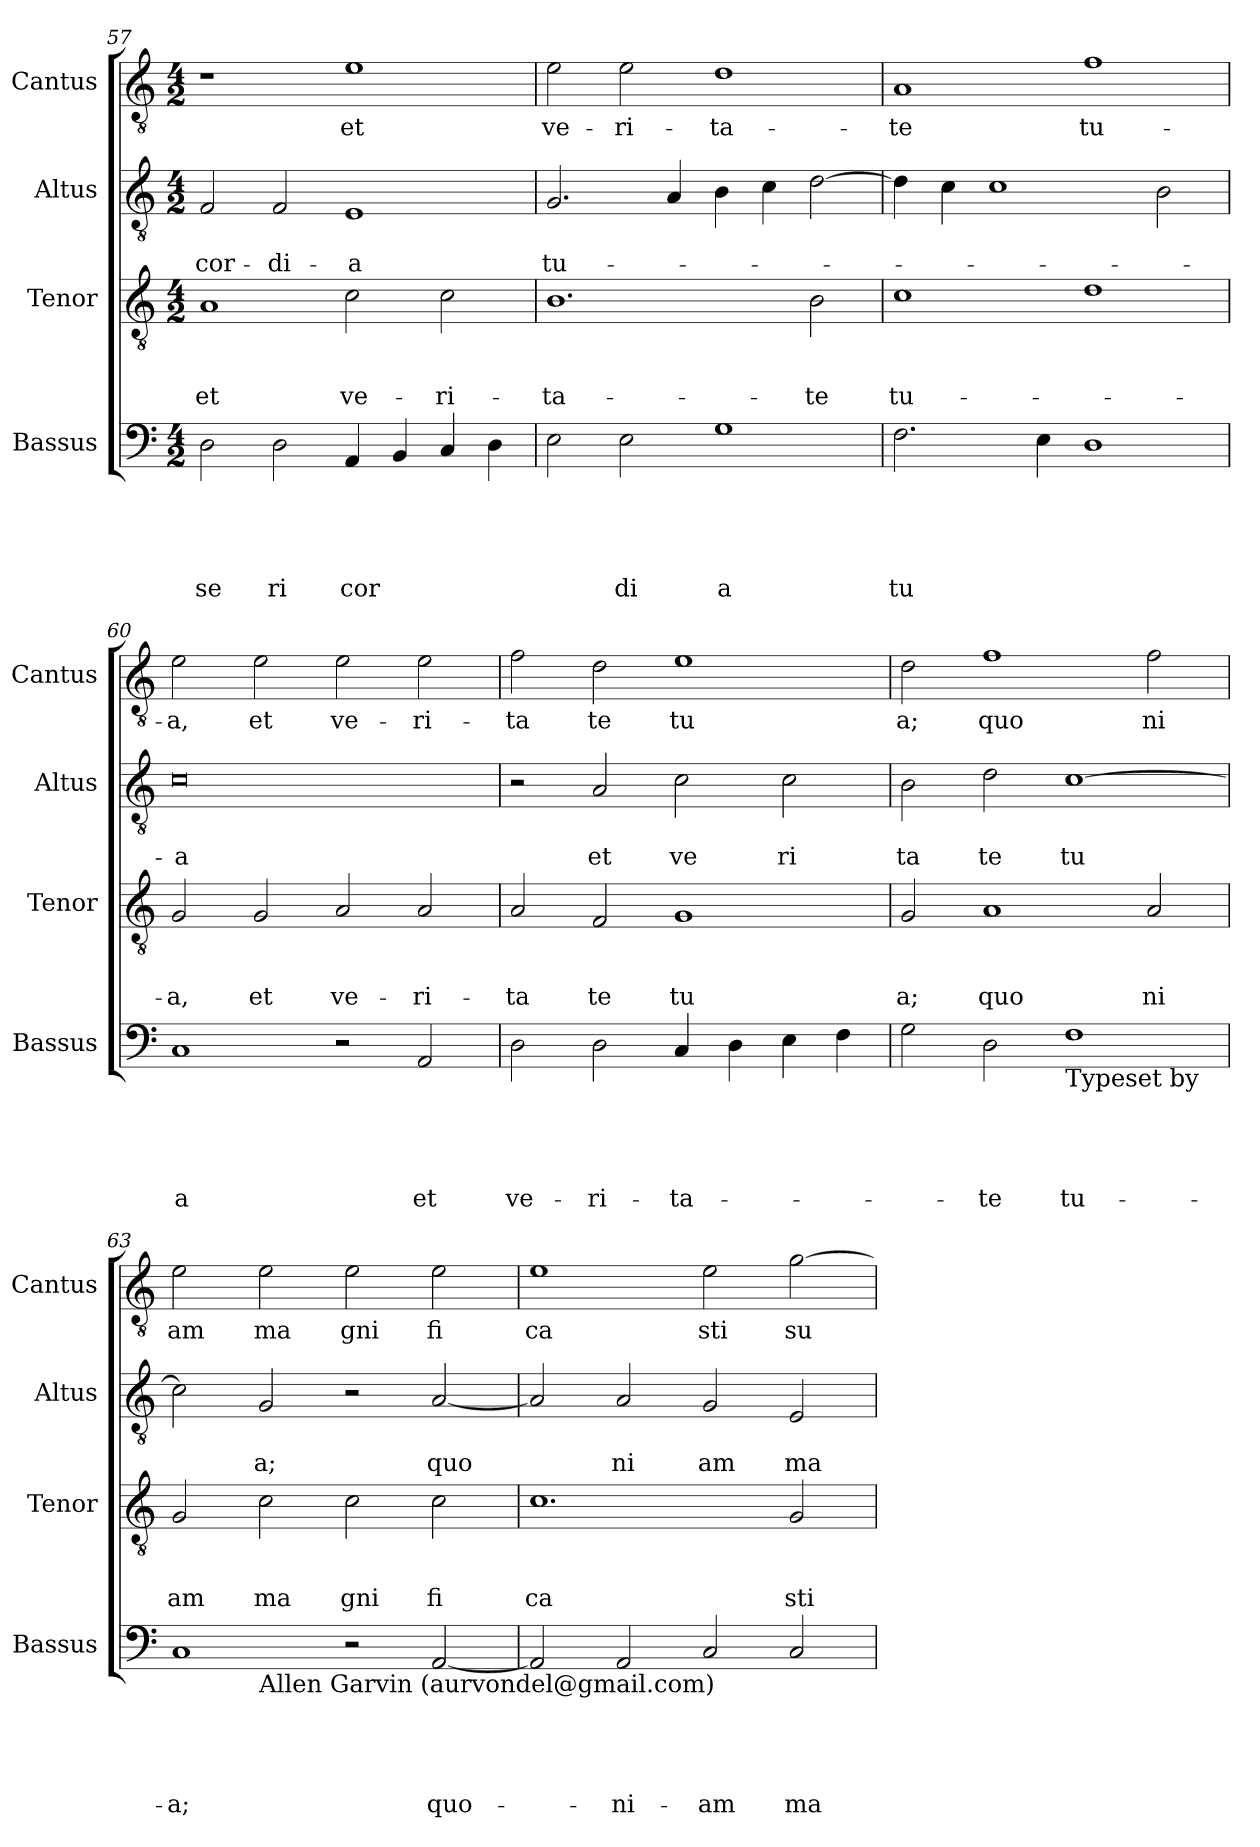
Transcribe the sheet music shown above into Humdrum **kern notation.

**kern	**text	**text	**text	**text	**text	**kern	**text	**text	**text	**kern	**text	**text	**kern	**text
*part4	*part4	*part4	*part4	*part4	*part4	*part3	*part3	*part3	*part3	*part2	*part2	*part2	*part1	*part1
*staff4	*staff4	*staff4	*staff4	*staff4	*staff4	*staff3	*staff3	*staff3	*staff3	*staff2	*staff2	*staff2	*staff1	*staff1
*I"Bassus	*	*	*	*	*	*I"Tenor	*	*	*	*I"Altus	*	*	*I"Cantus	*
*I'Bassus	*	*	*	*	*	*I'Tenor	*	*	*	*I'Altus	*	*	*I'Cantus	*
*clefF4	*	*	*	*	*	*clefGv2	*	*	*	*clefGv2	*	*	*clefGv2	*
*k[]	*	*	*	*	*	*k[]	*	*	*	*k[]	*	*	*k[]	*
*C:	*	*	*	*	*	*C:	*	*	*	*C:	*	*	*C:	*
*M4/2	*	*	*	*	*	*M4/2	*	*	*	*M4/2	*	*	*M4/2	*
=57	=57	=57	=57	=57	=57	=57	=57	=57	=57	=57	=57	=57	=57	=57
!	!	!	!	!	!LO:LY:b	!	!	!	!LO:LY:b	!	!	!LO:LY:b	!	!
2D\	.	.	.	.	se	1A	.	.	et	2F/	.	-cor-	1r	.
!	!	!	!	!	!LO:LY:b	!	!	!	!	!	!	!LO:LY:b	!	!
2D\	.	.	.	.	ri	.	.	.	.	2F/	.	-di-	.	.
!	!	!	!	!	!LO:LY:b	!	!	!	!LO:LY:b	!	!	!LO:LY:b	!	!LO:LY:b
4AA/	.	.	.	.	cor	2c\	.	.	ve-	1E	.	-a	1e	et
4BB/	.	.	.	.	.	.	.	.	.	.	.	.	.	.
!	!	!	!	!	!	!	!	!	!LO:LY:b	!	!	!	!	!
4C/	.	.	.	.	.	2c\	.	.	-ri-	.	.	.	.	.
4D\	.	.	.	.	.	.	.	.	.	.	.	.	.	.
=58	=58	=58	=58	=58	=58	=58	=58	=58	=58	=58	=58	=58	=58	=58
!	!	!	!	!	!	!	!	!	!LO:LY:b	!	!	!LO:LY:b	!	!LO:LY:b
2E\	.	.	.	.	.	1.B	.	.	-ta-	2.G/	.	tu-	2e\	ve-
!	!	!	!	!	!LO:LY:b	!	!	!	!	!	!	!	!	!LO:LY:b
2E\	.	.	.	.	di	.	.	.	.	.	.	.	2e\	-ri-
.	.	.	.	.	.	.	.	.	.	4A/	.	.	.	.
!	!	!	!	!	!LO:LY:b	!	!	!	!	!	!	!	!	!LO:LY:b
1G	.	.	.	.	a	.	.	.	.	4B\	.	.	1d	-ta-
.	.	.	.	.	.	.	.	.	.	4c\	.	.	.	.
!	!	!	!	!	!	!	!	!	!LO:LY:b	!	!	!	!	!
.	.	.	.	.	.	2B\	.	.	-te	[>2d\	.	.	.	.
=59	=59	=59	=59	=59	=59	=59	=59	=59	=59	=59	=59	=59	=59	=59
!	!	!	!	!	!LO:LY:b	!	!	!	!LO:LY:b	!	!	!	!	!LO:LY:b
2.F\	.	.	.	.	tu	1c	.	.	tu-	4d\]	.	.	1A	-te
.	.	.	.	.	.	.	.	.	.	4c\	.	.	.	.
.	.	.	.	.	.	.	.	.	.	1c	.	.	.	.
4E\	.	.	.	.	.	.	.	.	.	.	.	.	.	.
!	!	!	!	!	!	!	!	!	!	!	!	!	!	!LO:LY:b
1D	.	.	.	.	.	1d	.	.	.	.	.	.	1f	tu-
.	.	.	.	.	.	.	.	.	.	2B\	.	.	.	.
=60	=60	=60	=60	=60	=60	=60	=60	=60	=60	=60	=60	=60	=60	=60
!	!	!	!	!	!LO:LY:b	!	!	!	!LO:LY:b	!	!	!LO:LY:b	!	!LO:LY:b
1C	.	.	.	.	a	2G/	.	.	-a,	0c	.	-a	2e\	-a,
!	!	!	!	!	!	!	!	!	!LO:LY:b	!	!	!	!	!LO:LY:b
.	.	.	.	.	.	2G/	.	.	et	.	.	.	2e\	et
!	!	!	!	!	!	!	!	!	!LO:LY:b	!	!	!	!	!LO:LY:b
2r	.	.	.	.	.	2A/	.	.	ve-	.	.	.	2e\	ve-
!	!	!	!	!	!LO:LY:b	!	!	!	!LO:LY:b	!	!	!	!	!LO:LY:b
2AA/	.	.	.	.	et	2A/	.	.	-ri-	.	.	.	2e\	-ri-
!!LO:LB:g=z
=61	=61	=61	=61	=61	=61	=61	=61	=61	=61	=61	=61	=61	=61	=61
!	!	!	!	!	!LO:LY:b	!	!	!	!LO:LY:b	!	!	!	!	!LO:LY:b
2D\	.	.	.	.	ve-	2A/	.	.	-ta	2r	.	.	2f\	-ta
!	!	!	!	!	!LO:LY:b	!	!	!	!LO:LY:b	!	!	!LO:LY:b	!	!LO:LY:b
2D\	.	.	.	.	-ri-	2F/	.	.	te	2A/	.	et	2d\	te
!	!	!	!	!	!LO:LY:b	!	!	!	!LO:LY:b	!	!	!LO:LY:b	!	!LO:LY:b
4C/	.	.	.	.	-ta-	1G	.	.	tu	2c\	.	ve	1e	tu
4D\	.	.	.	.	.	.	.	.	.	.	.	.	.	.
!	!	!	!	!	!	!	!	!	!	!	!	!LO:LY:b	!	!
4E\	.	.	.	.	.	.	.	.	.	2c\	.	ri	.	.
4F\	.	.	.	.	.	.	.	.	.	.	.	.	.	.
=62	=62	=62	=62	=62	=62	=62	=62	=62	=62	=62	=62	=62	=62	=62
!	!	!	!	!	!	!	!	!	!LO:LY:b	!	!	!LO:LY:b	!	!LO:LY:b
2G\	.	.	.	.	.	2G/	.	.	a;	2B\	.	ta	2d\	a;
!	!	!	!	!	!LO:LY:b	!	!	!	!LO:LY:b	!	!	!LO:LY:b	!	!LO:LY:b
2D\	.	.	.	.	-te	1A	.	.	quo	2d\	.	te	1f	quo
!LO:TX:b:t=Typeset by	!	!	!	!	!	!	!	!	!	!	!	!	!	!
!	!	!	!	!	!LO:LY:b	!	!	!	!	!	!	!LO:LY:b	!	!
1F	.	.	.	.	tu-	.	.	.	.	[>1c	.	tu	.	.
!	!	!	!	!	!	!	!	!	!LO:LY:b	!	!	!	!	!LO:LY:b
.	.	.	.	.	.	2A/	.	.	ni	.	.	.	2f\	ni
=63	=63	=63	=63	=63	=63	=63	=63	=63	=63	=63	=63	=63	=63	=63
!	!	!	!	!	!LO:LY:b	!	!	!	!LO:LY:b	!	!	!	!	!LO:LY:b
*^	*	*	*	*	*	*	*	*	*	*	*	*	*	*
1C	2ryy	.	.	.	.	-a;	2G/	.	.	am	2c\]	.	.	2e\	am
!	!LO:TX:b:t=Allen Garvin (aurvondel@gmail.com)	!	!	!	!	!	!	!	!	!	!	!	!	!	!
!	!	!	!	!	!	!	!	!	!	!LO:LY:b	!	!	!LO:LY:b	!	!LO:LY:b
.	1.ryy	.	.	.	.	.	2c\	.	.	ma	2G/	.	a;	2e\	ma
!	!	!	!	!	!	!	!	!	!	!LO:LY:b	!	!	!	!	!LO:LY:b
2r	.	.	.	.	.	.	2c\	.	.	gni	2r	.	.	2e\	gni
!	!	!	!	!	!	!LO:LY:b	!	!	!	!LO:LY:b	!	!	!LO:LY:b	!	!LO:LY:b
[<2AA/	.	.	.	.	.	quo-	2c\	.	.	fi	[<2A/	.	quo	2e\	fi
=64	=64	=64	=64	=64	=64	=64	=64	=64	=64	=64	=64	=64	=64	=64	=64
!	!	!	!	!	!	!	!	!	!	!LO:LY:b	!	!	!	!	!LO:LY:b
*v	*v	*	*	*	*	*	*	*	*	*	*	*	*	*	*
2AA/]	.	.	.	.	.	1.c	.	.	ca	2A/]	.	.	1e	ca
!	!	!	!	!	!LO:LY:b	!	!	!	!	!	!	!LO:LY:b	!	!
2AA/	.	.	.	.	-ni-	.	.	.	.	2A/	.	ni	.	.
!	!	!	!	!	!LO:LY:b	!	!	!	!	!	!	!LO:LY:b	!	!LO:LY:b
2C/	.	.	.	.	-am	.	.	.	.	2G/	.	am	2e\	sti
!	!	!	!	!	!LO:LY:b	!	!	!	!LO:LY:b	!	!	!LO:LY:b	!	!LO:LY:b
2C/	.	.	.	.	ma-	2G/	.	.	sti	2E/	.	ma	[>2g\	su
=	=	=	=	=	=	=	=	=	=	=	=	=	=	=
*-	*-	*-	*-	*-	*-	*-	*-	*-	*-	*-	*-	*-	*-	*-
